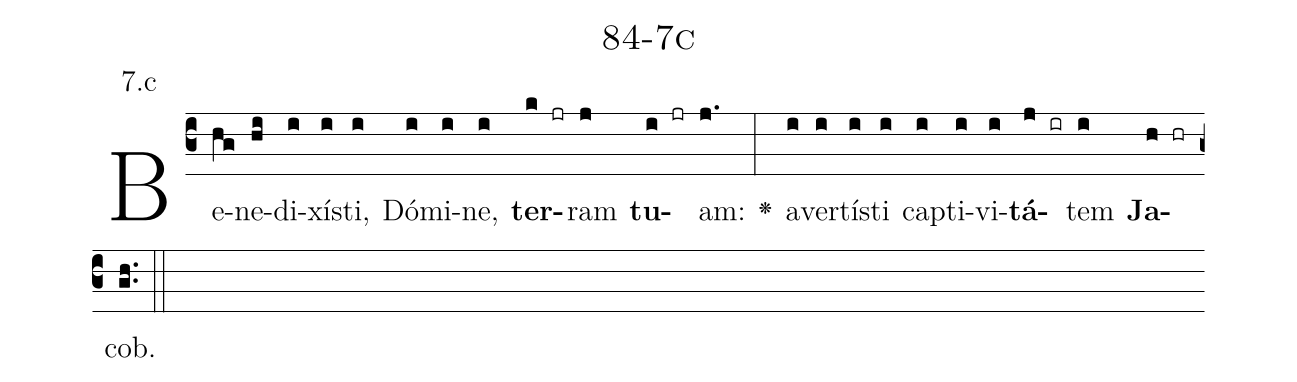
name: 84-7c;
annotation: 7.c;
%%
(c3)Be(hg)ne(hi)di(i)xís(i)ti,(i) Dó(i)mi(i)ne,(i) <b>ter</b>(k jr)ram(j) <b>tu</b>(i jr)am:(j.) <v>\greheightstar</v>(:) a(i)ver(i)tís(i)ti(i) cap(i)ti(i)vi(i)<b>tá</b>(j ir)tem(i) <b>Ja</b>(h hr)cob.(gh..) (::)


%E(i) u(i) o(j) u(i) a(h) e.(gh..) (::)
